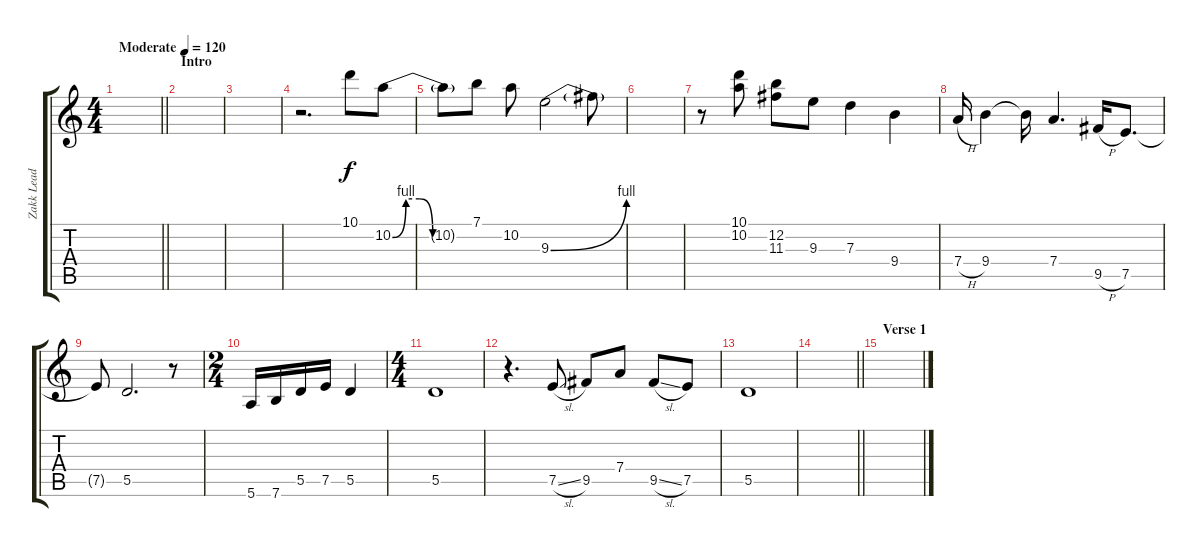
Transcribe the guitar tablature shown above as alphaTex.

\track ("Zakk Lead Guitar" "Zakk Lead ") {instrument acousticguitarsteel}
\staff {score tabs}
\tuning (E4 B3 G3 D3 A2 E2) {hide}
\ts (4 4)
\tempo (120 "Moderate")
\clef g2
\barLineRight lightlight
\ks c
|
\section ("" "Intro")
|
|
r.2{d} 10.1.8 10.2{be (custom 0 0 10 4 20 4 30 0 60 0)}.8 |
10.2{t}.8 7.1.8 10.2.8 9.3{be (bend 0 0 60 4)}.2 9.3{t}.8 |
|
r.8 (10.1 10.2).8 (12.2 11.3).8 9.3.8 7.3.4 9.4.4 |
7.4{h}.16 9.4.4 9.4{t}.16 7.4.4{d} 9.5{h}.16 7.5.8{d} |
7.5{t}.8 5.5.2{d} r.8 |
\ts (2 4)
5.6.16 7.6.16 5.5.16 7.5.16 5.5.4 |
\ts (4 4)
5.5.1 |
r.4{d} 7.5{sl}.8 9.5.8 7.4.8 9.5{sl}.8 7.5.8 |
5.5.1 |
\barLineRight lightlight
|
\section ("" "Verse 1")
